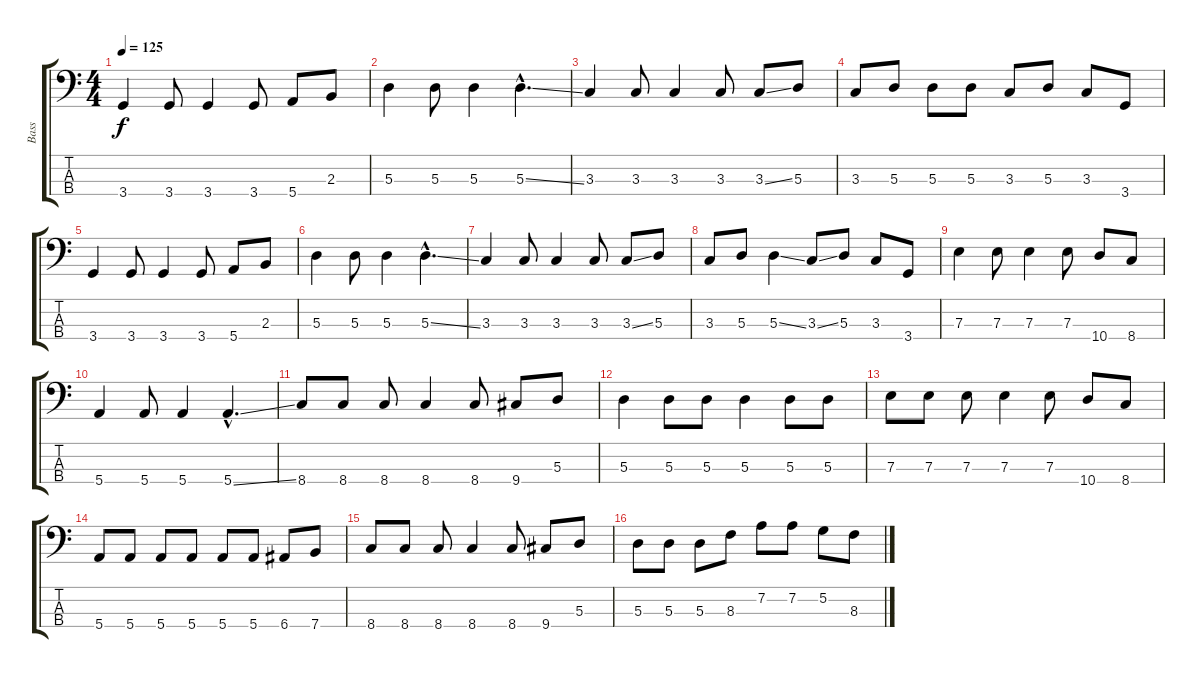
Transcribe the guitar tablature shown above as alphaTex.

\track ("Bass" "Bass") {instrument electricbassfinger}
\staff {score tabs}
\tuning (G2 D2 A1 E1) {hide}
\ts (4 4)
\tempo 125
\clef f4
\ks c
3.4.4{dy f} 3.4.8 3.4.4 3.4.8 5.4.8 2.3.8 |
5.3.4 5.3.8 5.3.4 5.3{ss hac}.4{d} |
3.3.4 3.3.8 3.3.4 3.3.8 3.3{ss}.8 5.3.8 |
3.3.8 5.3.8 5.3.8 5.3.8 3.3.8 5.3.8 3.3.8 3.4.8 |
3.4.4 3.4.8 3.4.4 3.4.8 5.4.8 2.3.8 |
5.3.4 5.3.8 5.3.4 5.3{ss hac}.4{d} |
3.3.4 3.3.8 3.3.4 3.3.8 3.3{ss}.8 5.3.8 |
3.3.8 5.3.8 5.3{ss}.4 3.3{ss}.8 5.3.8 3.3.8 3.4.8 |
7.3.4 7.3.8 7.3.4 7.3.8 10.4.8 8.4.8 |
5.4.4 5.4.8 5.4.4 5.4{ss hac}.4{d} |
8.4.8 8.4.8 8.4.8 8.4.4 8.4.8 9.4.8 5.3.8 |
5.3.4 5.3.8 5.3.8 5.3.4 5.3.8 5.3.8 |
7.3.8 7.3.8 7.3.8 7.3.4 7.3.8 10.4.8 8.4.8 |
5.4.8 5.4.8 5.4.8 5.4.8 5.4.8 5.4.8 6.4.8 7.4.8 |
8.4.8 8.4.8 8.4.8 8.4.4 8.4.8 9.4.8 5.3.8 |
5.3.8 5.3.8 5.3.8 8.3.8 7.2.8 7.2.8 5.2.8 8.3.8
